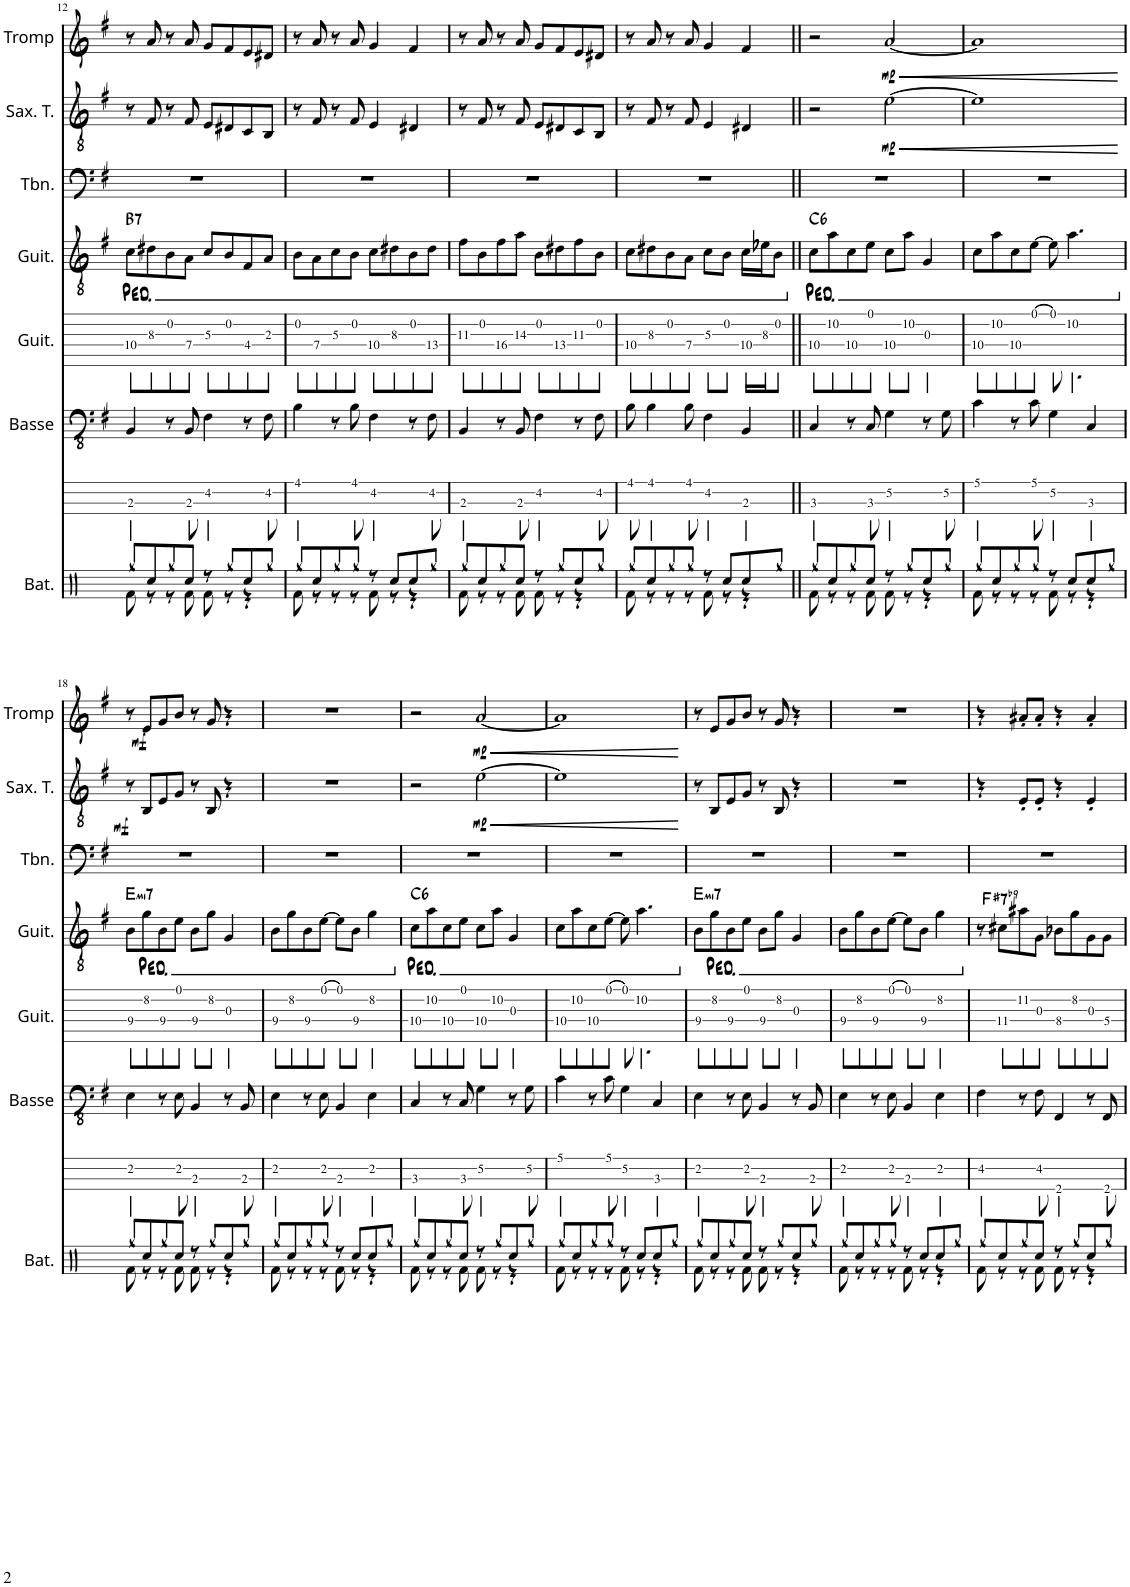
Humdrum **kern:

**kern	**kern	**kern	**kern	**kern	**harte	**kern	**kern	**dynam	**kern	**dynam
*part8	*part7	*part6	*part5	*part4	*part4	*part3	*part2	*part2	*part1	*part1
*staff8	*staff7	*staff6	*staff5	*staff4	*	*staff3	*staff2	*staff2	*staff1	*staff1
*I"Batterie	*I"Basse électrique (Tablature)	*I"Basse acoustique	*I"Guitare acoustique	*I"Guitare acoustique	*	*I"Trombone	*I"Ténor	*	*I"Trompette	*
*I'Bat.	*	*I'Basse	*I'Guit.	*I'Guit.	*	*I'Tbn.	*	*	*I'Tromp	*
!!LO:PB:g=z
*clefX	*	*clefFv4	*	*clefGv2	*	*clefF4	*clefGv2	*	*clefG2	*
*	*	*	*	*	*	*	*ITrd8c14	*	*ITrd1c2	*
*k[]	*k[f#]	*k[f#]	*k[f#]	*k[f#]	*	*k[f#]	*k[f#]	*	*k[f#]	*
*M4/4	*M4/4	*M4/4	*M4/4	*M4/4	*	*M4/4	*M4/4	*	*M4/4	*
=12	=12	=12	=12	=12	=12	=12	=12	=12	=12	=12
*^	*	*	*	*	*	*	*	*	*	*
*	*	*	*	*	*ped	*	*	*	*	*	*
!	!	!	!	!	!	!LO:H:kt=7	!	!	!	!	!
8Rgg/L	8Rf\	4BBB\	4BBB/	8c\L	8c\L	B:7	1r	8r	.	8r	.
8Rcc/	8r	.	.	8d#X\	8d#X\	.	.	8F#/	.	8a/	.
8Rgg/	8r	8r	8r	8B\	8B\	.	.	8r	.	8r	.
8Rcc/J	8Rf\	8BBB\	8BBB/	8A\J	8A\J	.	.	8F#/	.	8a/	.
8r	8Rf\	4FF#\	4FF#\	8c\L	8c/L	.	.	8E/L	.	8g/L	.
8Rgg/L	8r	.	.	8B\	8B/	.	.	8D#X/	.	8f#/	.
8Rcc/	4r	8r	8r	8F#\	8F#/	.	.	8C/	.	8e/	.
8Rgg/J	.	8FF#\	8FF#\	8A\J	8A/J	.	.	8BB/J	.	8d#X/J	.
=13	=13	=13	=13	=13	=13	=13	=13	=13	=13	=13	=13
8Rgg/L	8Rf\	4BB\	4BB\	8B\L	8B\L	.	1r	8r	.	8r	.
8Rcc/	8r	.	.	8A\	8A\	.	.	8F#/	.	8a/	.
8Rgg/	8r	8r	8r	8c\	8c\	.	.	8r	.	8r	.
8Rgg/J	8r	8BB\	8BB\	8B\J	8B\J	.	.	8F#/	.	8a/	.
8r	8Rf\	4FF#\	4FF#\	8c\L	8c\L	.	.	4E/	.	4g/	.
8Rcc/L	8r	.	.	8d#X\	8d#X\	.	.	.	.	.	.
8Rcc/	4r	8r	8r	8B\	8B\	.	.	4D#X/	.	4f#/	.
8Rgg/J	.	8FF#\	8FF#\	8d#\J	8d#\J	.	.	.	.	.	.
=14	=14	=14	=14	=14	=14	=14	=14	=14	=14	=14	=14
8Rgg/L	8Rf\	4BBB\	4BBB/	8f#\L	8f#\L	.	1r	8r	.	8r	.
8Rcc/	8r	.	.	8B\	8B\	.	.	8F#/	.	8a/	.
8Rgg/	8r	8r	8r	8f#\	8f#\	.	.	8r	.	8r	.
8Rcc/J	8Rf\	8BBB\	8BBB/	8a\J	8a\J	.	.	8F#/	.	8a/	.
8r	8Rf\	4FF#\	4FF#\	8B\L	8B\L	.	.	8E/L	.	8g/L	.
8Rgg/L	8r	.	.	8d#X\	8d#X\	.	.	8D#X/	.	8f#/	.
8Rcc/	4r	8r	8r	8f#\	8f#\	.	.	8C/	.	8e/	.
8Rgg/J	.	8FF#\	8FF#\	8B\J	8B\J	.	.	8BB/J	.	8d#X/J	.
=15	=15	=15	=15	=15	=15	=15	=15	=15	=15	=15	=15
8Rgg/L	8Rf\	8BB\	8BB\	8c\L	8c\L	.	1r	8r	.	8r	.
8Rcc/	8r	4BB\	4BB\	8d#X\	8d#X\	.	.	8F#/	.	8a/	.
8Rgg/	8r	.	.	8B\	8B\	.	.	8r	.	8r	.
8Rgg/J	8r	8BB\	8BB\	8A\J	8A\J	.	.	8F#/	.	8a/	.
8r	8Rf\	4FF#\	4FF#\	8c\L	8c\L	.	.	4E/	.	4g/	.
8Rcc/L	8r	.	.	8B\J	8B\J	.	.	.	.	.	.
8Rcc/	4r	4BBB\	4BBB/	16c\LL	16c\LL	.	.	4D#X/	.	4f#/	.
.	.	.	.	16e-X\J	16e-X\J	.	.	.	.	.	.
8Rgg/J	.	.	.	8B\J	8B\J	.	.	.	.	.	.
=16||	=16||	=16||	=16||	=16||	=16||	=16||	=16||	=16||	=16||	=16||	=16||
*	*	*	*	*	*Xped	*	*	*	*	*	*
*	*	*	*	*	*ped	*	*	*	*	*	*
!	!	!	!	!	!	!LO:H:kt=6	!	!	!	!	!
8Rgg/L	8Rf\	4CC\	4CC/	8c\L	8c\L	C:maj6	1r	2r	.	2r	.
8Rcc/	8r	.	.	8a\	8a\	.	.	.	.	.	.
8Rgg/	8r	8r	8r	8c\	8c\	.	.	.	.	.	.
8Rcc/J	8Rf\	8CC\	8CC/	8e\J	8e\J	.	.	.	.	.	.
!	!	!	!	!	!	!	!	!	!LO:HP:b	!	!LO:HP:b
!	!	!	!	!	!	!	!	!	!LO:DY:n=1:b	!	!LO:DY:n=1:b
8r	8Rf\	4GG\	4GG\	8c\L	8c\L	.	.	[2e\	< mp	[2a/	< mp
8Rgg/L	8r	.	.	8a\J	8a\J	.	.	.	.	.	.
8Rcc/	4r	8r	8r	4G\	4G/	.	.	.	.	.	.
8Rgg/J	.	8GG\	8GG\	.	.	.	.	.	.	.	.
=17	=17	=17	=17	=17	=17	=17	=17	=17	=17	=17	=17
8Rgg/L	8Rf\	4C\	4C\	8c\L	8c\L	.	1r	1e]	.	1a]	.
8Rcc/	8r	.	.	8a\	8a\	.	.	.	.	.	.
8Rgg/	8r	8r	8r	8c\	8c\	.	.	.	.	.	.
8Rgg/J	8r	8C\	8C\	[8e\J	[8e\J	.	.	.	.	.	.
8r	8Rf\	4GG\	4GG\	8e\]	8e\]	.	.	.	.	.	.
8Rcc/L	8r	.	.	4.a\	4.a\	.	.	.	.	.	.
8Rcc/	4r	4CC\	4CC/	.	.	.	.	.	.	.	.
8Rgg/J	.	.	.	.	.	.	.	.	.	.	.
*v	*v	*	*	*	*	*	*	*	*	*	*
.	.	.	.	.	.	.	.	[	.	[
!!LO:LB:g=z
=18	=18	=18	=18	=18	=18	=18	=18	=18	=18	=18
*^	*	*	*	*	*	*	*	*	*	*
*	*	*	*	*	*Xped	*	*	*	*	*	*
!	!	!	!	!	!	!LO:H:kt=mi7	!	!	!LO:DY:b	!	!LO:DY:b
8Rgg/L	8Rf\	4EE\	4EE\	8B\L	8B\L	E:min7	1r	8r	mf	8r	mf
*	*	*	*	*	*ped	*	*	*	*	*	*
8Rcc/	8r	.	.	8g\	8g\	.	.	8BB/L	.	8e/L	.
8Rgg/	8r	8r	8r	8B\	8B\	.	.	8E/	.	8g/	.
8Rcc/J	8Rf\	8EE\	8EE\	8e\J	8e\J	.	.	8G/J	.	8b/J	.
8r	8Rf\	4BBB\	4BBB/	8B\L	8B\L	.	.	8r	.	8r	.
8Rgg/L	8r	.	.	8g\J	8g\J	.	.	8BB/	.	8g/	.
8Rcc/	4r	8r	8r	4G\	4G/	.	.	4r	.	4r	.
8Rgg/J	.	8BBB\	8BBB/	.	.	.	.	.	.	.	.
=19	=19	=19	=19	=19	=19	=19	=19	=19	=19	=19	=19
8Rgg/L	8Rf\	4EE\	4EE\	8B\L	8B\L	.	1r	1r	.	1r	.
8Rcc/	8r	.	.	8g\	8g\	.	.	.	.	.	.
8Rgg/	8r	8r	8r	8B\	8B\	.	.	.	.	.	.
8Rgg/J	8r	8EE\	8EE\	[8e\J	[8e\J	.	.	.	.	.	.
8r	8Rf\	4BBB\	4BBB/	8e\L]	8e\L]	.	.	.	.	.	.
8Rcc/L	8r	.	.	8B\J	8B\J	.	.	.	.	.	.
8Rcc/	4r	4EE\	4EE\	4g\	4g\	.	.	.	.	.	.
8Rgg/J	.	.	.	.	.	.	.	.	.	.	.
=20	=20	=20	=20	=20	=20	=20	=20	=20	=20	=20	=20
*	*	*	*	*	*Xped	*	*	*	*	*	*
*	*	*	*	*	*ped	*	*	*	*	*	*
!	!	!	!	!	!	!LO:H:kt=6	!	!	!	!	!
8Rgg/L	8Rf\	4CC\	4CC/	8c\L	8c\L	C:maj6	1r	2r	.	2r	.
8Rcc/	8r	.	.	8a\	8a\	.	.	.	.	.	.
8Rgg/	8r	8r	8r	8c\	8c\	.	.	.	.	.	.
8Rcc/J	8Rf\	8CC\	8CC/	8e\J	8e\J	.	.	.	.	.	.
!	!	!	!	!	!	!	!	!	!LO:HP:b	!	!LO:HP:b
!	!	!	!	!	!	!	!	!	!LO:DY:n=1:b	!	!LO:DY:n=1:b
8r	8Rf\	4GG\	4GG\	8c\L	8c\L	.	.	[2e\	< mp	[2a/	< mp
8Rgg/L	8r	.	.	8a\J	8a\J	.	.	.	.	.	.
8Rcc/	4r	8r	8r	4G\	4G/	.	.	.	.	.	.
8Rgg/J	.	8GG\	8GG\	.	.	.	.	.	.	.	.
=21	=21	=21	=21	=21	=21	=21	=21	=21	=21	=21	=21
8Rgg/L	8Rf\	4C\	4C\	8c\L	8c\L	.	1r	1e]	.	1a]	.
8Rcc/	8r	.	.	8a\	8a\	.	.	.	.	.	.
8Rgg/	8r	8r	8r	8c\	8c\	.	.	.	.	.	.
8Rgg/J	8r	8C\	8C\	[8e\J	[8e\J	.	.	.	.	.	.
8r	8Rf\	4GG\	4GG\	8e\]	8e\]	.	.	.	.	.	.
8Rcc/L	8r	.	.	4.a\	4.a\	.	.	.	.	.	.
8Rcc/	4r	4CC\	4CC/	.	.	.	.	.	.	.	.
8Rgg/J	.	.	.	.	.	.	.	.	.	.	.
*v	*v	*	*	*	*	*	*	*	*	*	*
.	.	.	.	.	.	.	.	[	.	[
=22	=22	=22	=22	=22	=22	=22	=22	=22	=22	=22
*^	*	*	*	*	*	*	*	*	*	*
*	*	*	*	*	*Xped	*	*	*	*	*	*
!	!	!	!	!	!	!LO:H:kt=mi7	!	!	!	!	!
8Rgg/L	8Rf\	4EE\	4EE\	8B\L	8B\L	E:min7	1r	8r	.	8r	.
*	*	*	*	*	*ped	*	*	*	*	*	*
8Rcc/	8r	.	.	8g\	8g\	.	.	8BB/L	.	8e/L	.
8Rgg/	8r	8r	8r	8B\	8B\	.	.	8E/	.	8g/	.
8Rcc/J	8Rf\	8EE\	8EE\	8e\J	8e\J	.	.	8G/J	.	8b/J	.
8r	8Rf\	4BBB\	4BBB/	8B\L	8B\L	.	.	8r	.	8r	.
8Rgg/L	8r	.	.	8g\J	8g\J	.	.	8BB/	.	8g/	.
8Rcc/	4r	8r	8r	4G\	4G/	.	.	4r	.	4r	.
8Rgg/J	.	8BBB\	8BBB/	.	.	.	.	.	.	.	.
=23	=23	=23	=23	=23	=23	=23	=23	=23	=23	=23	=23
8Rgg/L	8Rf\	4EE\	4EE\	8B\L	8B\L	.	1r	1r	.	1r	.
8Rcc/	8r	.	.	8g\	8g\	.	.	.	.	.	.
8Rgg/	8r	8r	8r	8B\	8B\	.	.	.	.	.	.
8Rgg/J	8r	8EE\	8EE\	[8e\J	[8e\J	.	.	.	.	.	.
8r	8Rf\	4BBB\	4BBB/	8e\L]	8e\L]	.	.	.	.	.	.
8Rcc/L	8r	.	.	8B\J	8B\J	.	.	.	.	.	.
8Rcc/	4r	4EE\	4EE\	4g\	4g\	.	.	.	.	.	.
8Rgg/J	.	.	.	.	.	.	.	.	.	.	.
=24	=24	=24	=24	=24	=24	=24	=24	=24	=24	=24	=24
*	*	*	*	*	*Xped	*	*	*	*	*	*
8Rgg/L	8Rf\	4FF#\	4FF#\	8r	8r	.	1r	4r	.	4r	.
!	!	!	!	!	!	!LO:H:kt=7	!	!	!	!	!
8Rcc/	8r	.	.	8c#X\L	8c#X\L	F#:7(b9)	.	.	.	.	.
8Rgg/	8r	8r	8r	8a#X\	8a#X\	.	.	8E'/L	.	8a#X'/L	.
8Rcc/J	8Rf\	8FF#\	8FF#\	8G\J	8G\J	.	.	8E'/J	.	8a#'/J	.
8r	8Rf\	4FFF#\	4FFF#/	8B-X\L	8B-X\L	.	.	4r	.	4r	.
8Rgg/L	8r	.	.	8g\	8g\	.	.	.	.	.	.
8Rcc/	4r	8r	8r	8G\	8G\	.	.	4E'/	.	4a#'/	.
8Rgg/J	.	8FFF#\	8FFF#/	8G\J	8G\J	.	.	.	.	.	.
*v	*v	*	*	*	*	*	*	*	*	*	*
=	=	=	=	=	=	=	=	=	=	=
*-	*-	*-	*-	*-	*-	*-	*-	*-	*-	*-
